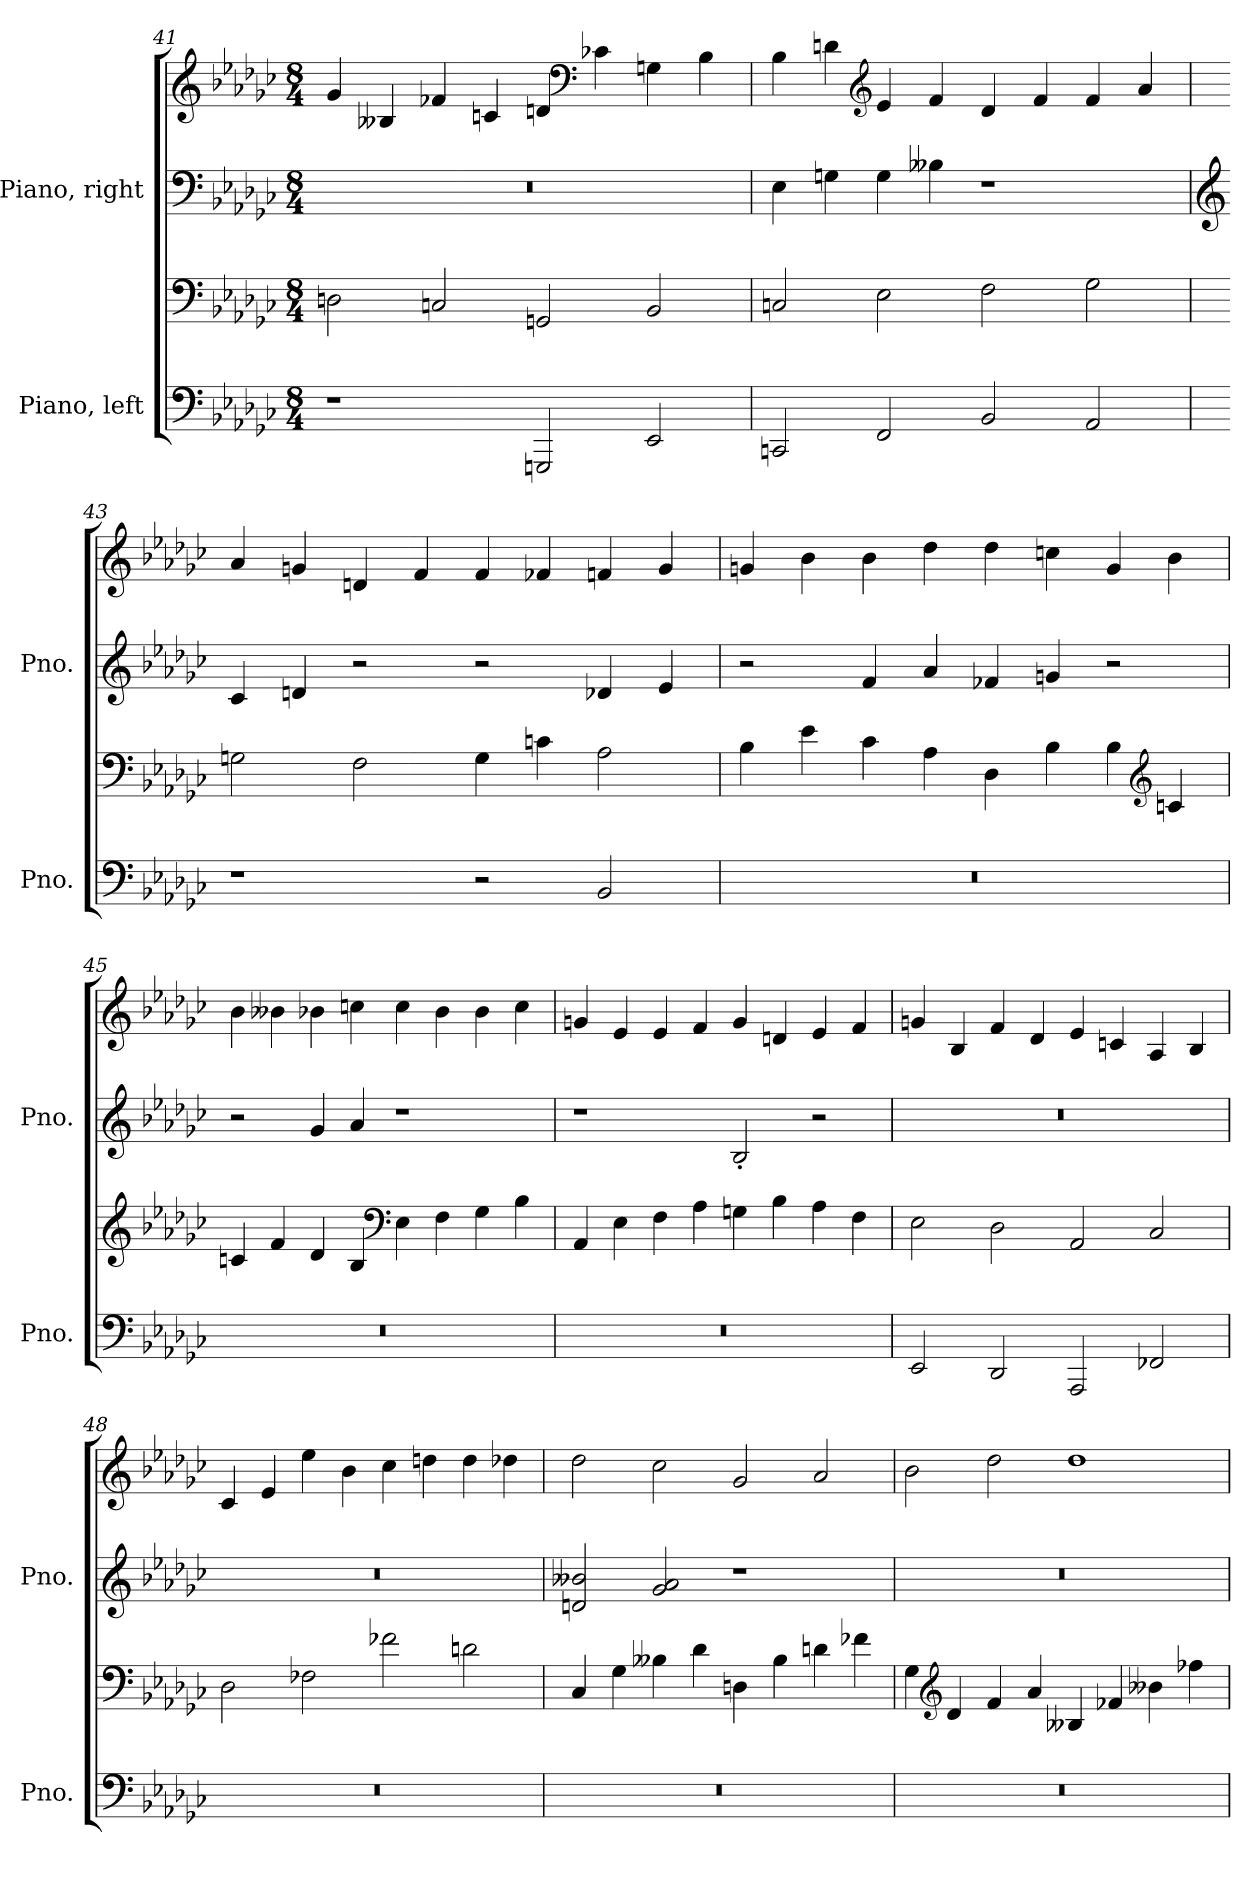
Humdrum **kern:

**kern	**kern	**kern	**kern
*part2	*part2	*part1	*part1
*staff4	*staff3	*staff2	*staff1
*I"Piano, left	*	*I"Piano, right	*
*I'Pno.	*	*I'Pno.	*
*clefF4	*clefF4	*clefF4	*clefG2
*k[b-e-a-d-g-c-]	*k[b-e-a-d-g-c-]	*k[b-e-a-d-g-c-]	*k[b-e-a-d-g-c-]
*M8/4	*M8/4	*M8/4	*M8/4
=41	=41	=41	=41
1r	2Dn\	0r	4g-/
.	.	.	4B--X/
.	2Cn/	.	4f-X/
.	.	.	4cn/
2GGGn/	2GGn/	.	4dn/
*	*	*	*clefF4
.	.	.	4c-X\
2EE-/	2BB-/	.	4Gn\
.	.	.	4B--\
!!LO:LB:g=z
=42	=42	=42	=42
2CCn/	2Cn/	4E-\	4B-\
.	.	4Gn\	4dn\
*	*	*	*clefG2
2FF/	2E-\	4G\	4e-/
.	.	4B--X\	4f/
2BB-/	2F\	1r	4d/
.	.	.	4f/
2AA-/	2G-\	.	4f/
.	.	.	4a-/
=43	=43	=43	=43
*	*	*clefG2	*
1r	2Gn\	4c-/	4a-/
.	.	4dn/	4gn/
.	2F\	2r	4dn/
.	.	.	4f/
2r	4G\	2r	4f/
.	4cn\	.	4f-X/
2BB-/	2A-\	4d-X/	4fn/
.	.	4e-/	4g/
=44	=44	=44	=44
0r	4B-\	2r	4gn/
.	4e-\	.	4b-\
.	4c-\	4f/	4b-\
.	4A-\	4a-/	4dd-\
.	4D-\	4f-X/	4dd-\
.	4B-\	4gn/	4ccn\
.	4B-\	2r	4g/
*	*clefG2	*	*
.	4cn/	.	4b-\
!!LO:PB:g=z
=45	=45	=45	=45
0r	4cn/	2r	4b-\
.	4f/	.	4b--X\
.	4d-/	4g-/	4b-X\
.	4B-/	4a-/	4ccn\
*	*clefF4	*	*
.	4E-\	1r	4cc\
.	4F\	.	4b-\
.	4G-\	.	4b-\
.	4B-\	.	4cc\
=46	=46	=46	=46
0r	4AA-/	1r	4gn/
.	4E-\	.	4e-/
.	4F\	.	4e-/
.	4A-\	.	4f/
.	4Gn\	2B-'/	4g/
.	4B-\	.	4dn/
.	4A-\	2r	4e-/
.	4F\	.	4f/
=47	=47	=47	=47
2EE-/	2E-\	0r	4gn/
.	.	.	4B-/
2DD-/	2D-\	.	4f/
.	.	.	4d-/
2AAA-/	2AA-/	.	4e-/
.	.	.	4cn/
2FF-X/	2C-/	.	4A-/
.	.	.	4B-/
!!LO:LB:g=z
=48	=48	=48	=48
0r	2D-\	0r	4c-/
.	.	.	4e-/
.	2F-X\	.	4ee-\
.	.	.	4b-\
.	2f-X\	.	4cc-\
.	.	.	4ddn\
.	2dn\	.	4dd\
.	.	.	4dd-X\
=49	=49	=49	=49
0r	4C-/	2dn/ 2b--X/	2dd-\
.	4G-\	.	.
.	4B--X\	2g-/ 2a-/	2cc-\
.	4d-\	.	.
.	4Dn\	1r	2g-/
.	4B--\	.	.
.	4dn\	.	2a-/
.	4f-X\	.	.
=50	=50	=50	=50
0r	4G-\	0r	2b-\
*	*clefG2	*	*
.	4d-/	.	.
.	4f/	.	2dd-\
.	4a-/	.	.
.	4B--X/	.	1dd-
.	4f-X/	.	.
.	4b--X\	.	.
.	4ff-X\	.	.
=	=	=	=
*-	*-	*-	*-
